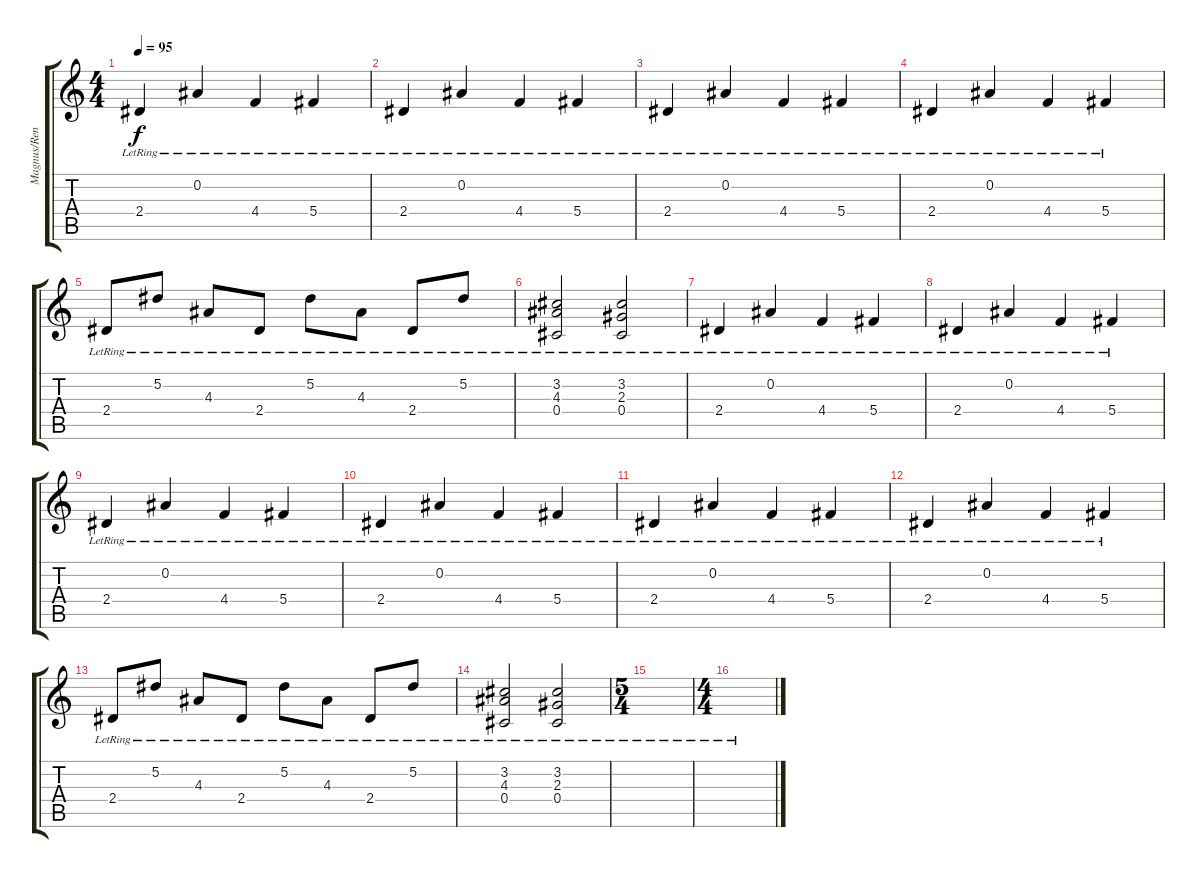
\track ("Magnus/Renato Clean" "Magnus/Ren") {instrument acousticguitarsteel}
\staff {score tabs}
\tuning (Eb4 Bb3 Gb3 Db3 Ab2 Eb2) {hide}
\ts (4 4)
\tempo 95
\clef g2
\ks c
2.4{lr}.4{dy f} 0.2{lr}.4 4.4{lr}.4 5.4{lr}.4 |
2.4{lr}.4 0.2{lr}.4 4.4{lr}.4 5.4{lr}.4 |
2.4{lr}.4 0.2{lr}.4 4.4{lr}.4 5.4{lr}.4 |
2.4{lr}.4 0.2{lr}.4 4.4{lr}.4 5.4{lr}.4 |
2.4{lr}.8 5.2{lr}.8 4.3{lr}.8 2.4{lr}.8 5.2{lr}.8 4.3{lr}.8 2.4{lr}.8 5.2{lr}.8 |
(3.2{lr} 4.3{lr} 0.4{lr}).2 (3.2{lr} 2.3{lr} 0.4{lr}).2 |
2.4{lr}.4 0.2{lr}.4 4.4{lr}.4 5.4{lr}.4 |
2.4{lr}.4 0.2{lr}.4 4.4{lr}.4 5.4{lr}.4 |
2.4{lr}.4 0.2{lr}.4 4.4{lr}.4 5.4{lr}.4 |
2.4{lr}.4 0.2{lr}.4 4.4{lr}.4 5.4{lr}.4 |
2.4{lr}.4 0.2{lr}.4 4.4{lr}.4 5.4{lr}.4 |
2.4{lr}.4 0.2{lr}.4 4.4{lr}.4 5.4{lr}.4 |
2.4{lr}.8 5.2{lr}.8 4.3{lr}.8 2.4{lr}.8 5.2{lr}.8 4.3{lr}.8 2.4{lr}.8 5.2{lr}.8 |
(3.2{lr} 4.3{lr} 0.4{lr}).2 (3.2{lr} 2.3{lr} 0.4{lr}).2 |
\ts (5 4)
|
\ts (4 4)
